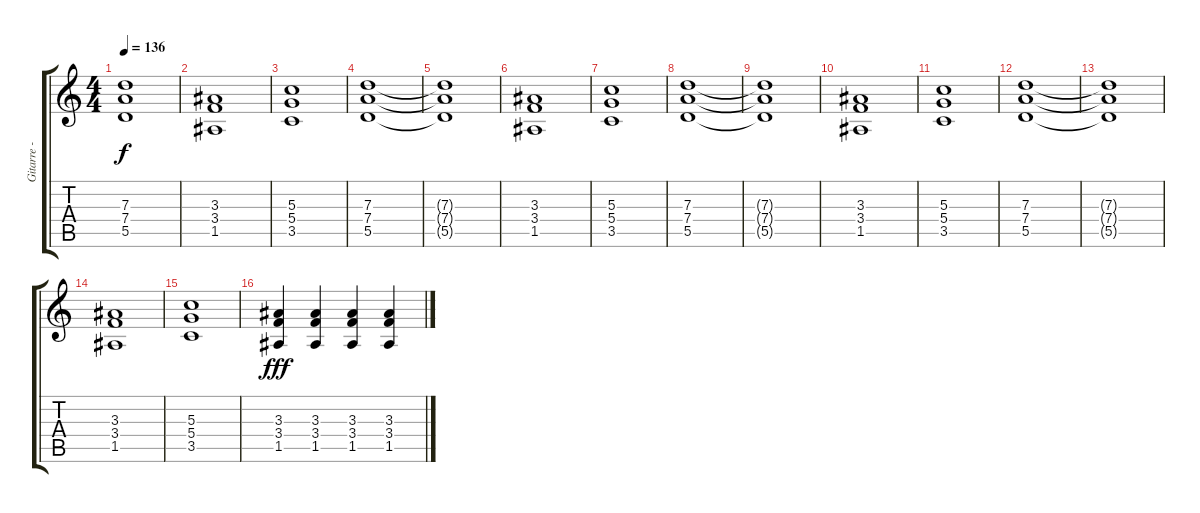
\track ("Gitarre - Simon" "Gitarre - ") {instrument acousticguitarsteel}
\staff {score tabs}
\tuning (E4 B3 G3 D3 A2 E2) {hide}
\ts (4 4)
\tempo 136
\clef g2
\ks c
(7.3{t} 7.4{t} 5.5{t}).1{dy f} |
(3.3 3.4 1.5).1 |
(5.3 5.4 3.5).1 |
(7.3 7.4 5.5).1 |
(7.3{t} 7.4{t} 5.5{t}).1 |
(3.3 3.4 1.5).1 |
(5.3 5.4 3.5).1 |
(7.3 7.4 5.5).1 |
(7.3{t} 7.4{t} 5.5{t}).1 |
(3.3 3.4 1.5).1 |
(5.3 5.4 3.5).1 |
(7.3 7.4 5.5).1 |
(7.3{t} 7.4{t} 5.5{t}).1 |
(3.3 3.4 1.5).1 |
(5.3 5.4 3.5).1 |
(3.3 3.4 1.5).4{dy fff} (3.3 3.4 1.5).4 (3.3 3.4 1.5).4 (3.3 3.4 1.5).4
